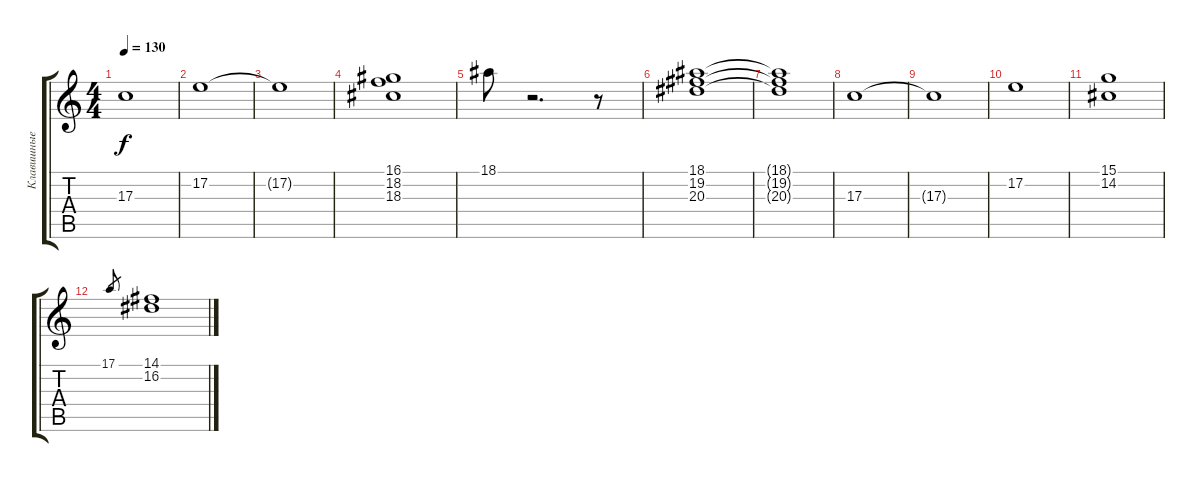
\track ("Клавишные IV" "Клавишные ") {instrument rockorgan}
\staff {score tabs}
\tuning (E4 B3 G3 D3 A2 E2) {hide}
\ts (4 4)
\tempo 130
\clef g2
\ks c
17.3{t}.1{dy f} |
17.2.1 |
17.2{t}.1 |
(16.1 18.2 18.3).1 |
18.1.8 r.2{d} r.8 |
(18.1 19.2 20.3).1 |
(18.1{t} 19.2{t} 20.3{t}).1 |
17.3.1 |
17.3{t}.1 |
17.2.1 |
(15.1 14.2).1 |
17.1.8{gr} (14.1 16.2).1
